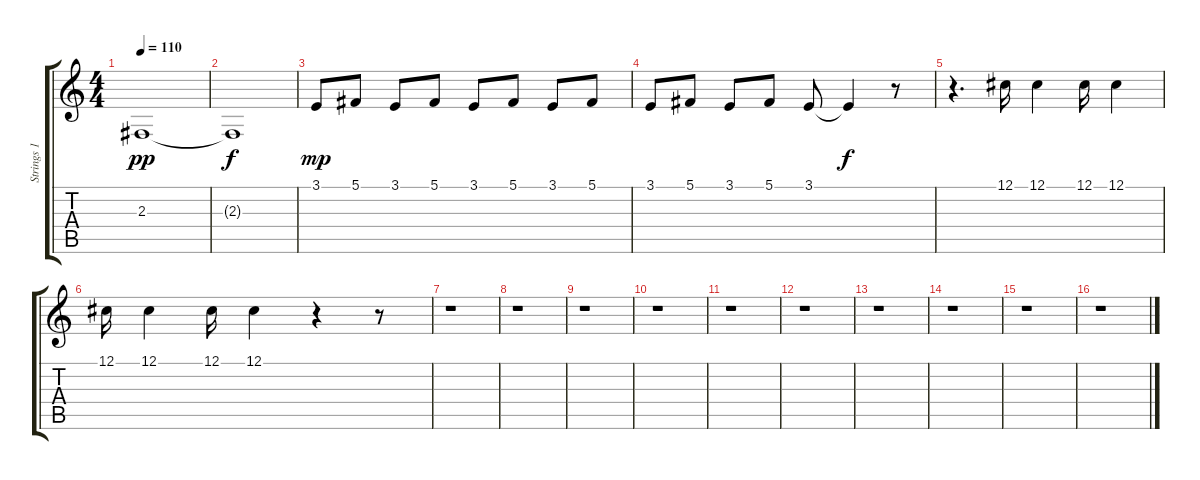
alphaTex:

\track ("Strings 1" "Strings 1") {instrument tremolostrings}
\staff {score tabs}
\tuning (Db4 Ab3 E3 B2 Gb2 Db2) {hide}
\ts (4 4)
\tempo 110
\clef g2
\ks c
2.3.1{dy pp} |
2.3{t}.1{dy f} |
3.1.8{dy mp} 5.1.8 3.1.8 5.1.8 3.1.8 5.1.8 3.1.8 5.1.8 |
3.1.8 5.1.8 3.1.8 5.1.8 3.1.8{volume 0} 3.1{t}.4{dy f} r.8 |
r.4{d} 12.1.16{volume 12 instrument brightacousticpiano} 12.1.4{volume 0 instrument brightacousticpiano} 12.1.16{volume 8 instrument brightacousticpiano} 12.1.4{volume 0 instrument brightacousticpiano} |
12.1.16{instrument brightacousticpiano} 12.1.4{instrument brightacousticpiano} 12.1.16{instrument brightacousticpiano} 12.1.4{instrument brightacousticpiano} r.4 r.8 |
r.1 |
r.1 |
r.1 |
r.1 |
r.1 |
r.1 |
r.1 |
r.1 |
r.1 |
r.1
